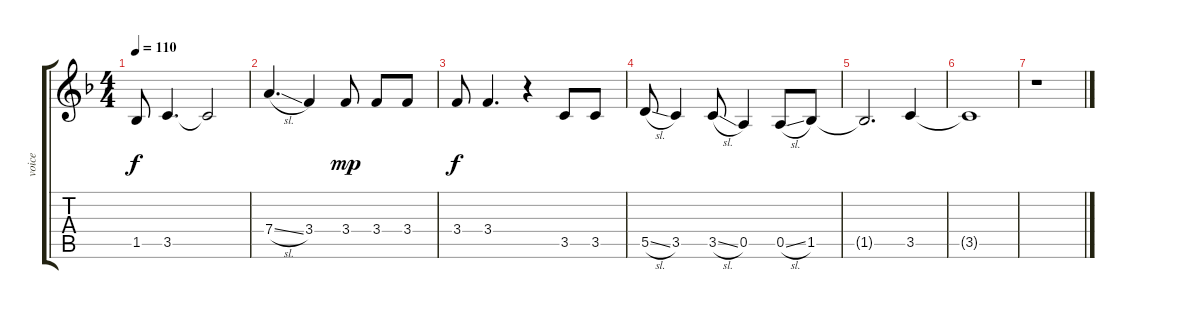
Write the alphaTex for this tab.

\track ("voice" "voice") {instrument acousticguitarsteel}
\staff {score tabs}
\tuning (E4 B3 G3 D3 A2 E2) {hide}
\ts (4 4)
\tempo 110
\clef g2
\ks f
1.5{t}.8{dy f} 3.5.4{d} 3.5{t}.2 |
7.4{sl}.4{d} 3.4.4 3.4.8{dy mp} 3.4.8 3.4.8 |
3.4.8{dy f} 3.4.4{d} r.4 3.5.8 3.5.8 |
5.5{sl}.8 3.5.4 3.5{sl}.8 0.5.4 0.5{sl}.8 1.5.8 |
1.5{t}.2{d} 3.5.4 |
3.5{t}.1 |
r.1
